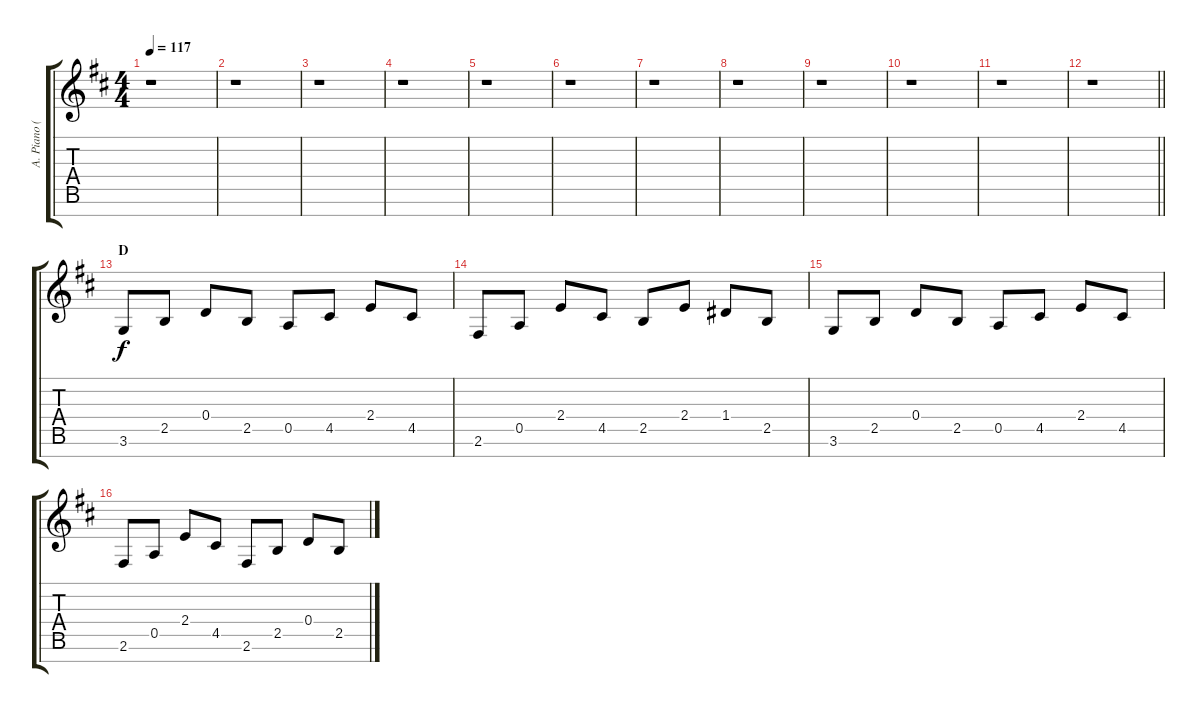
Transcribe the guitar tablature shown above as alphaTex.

\track ("A. Piano (Right Hand)" "A. Piano (") {instrument acousticgrandpiano}
\staff {score tabs}
\tuning (E5 B4 G4 D4 A3 E3 B2) {hide}
\ts (4 4)
\tempo 117
\clef g2
\ks d
r.1{dy f} |
r.1 |
r.1 |
r.1 |
r.1 |
r.1 |
r.1 |
r.1 |
r.1 |
r.1 |
r.1 |
\barLineRight lightlight
r.1 |
\section ("" "D")
3.6.8 2.5.8 0.4.8 2.5.8 0.5.8 4.5.8 2.4.8 4.5.8 |
2.6.8 0.5.8 2.4.8 4.5.8 2.5.8 2.4.8 1.4.8 2.5.8 |
3.6.8 2.5.8 0.4.8 2.5.8 0.5.8 4.5.8 2.4.8 4.5.8 |
2.6.8 0.5.8 2.4.8 4.5.8 2.6.8 2.5.8 0.4.8 2.5.8
